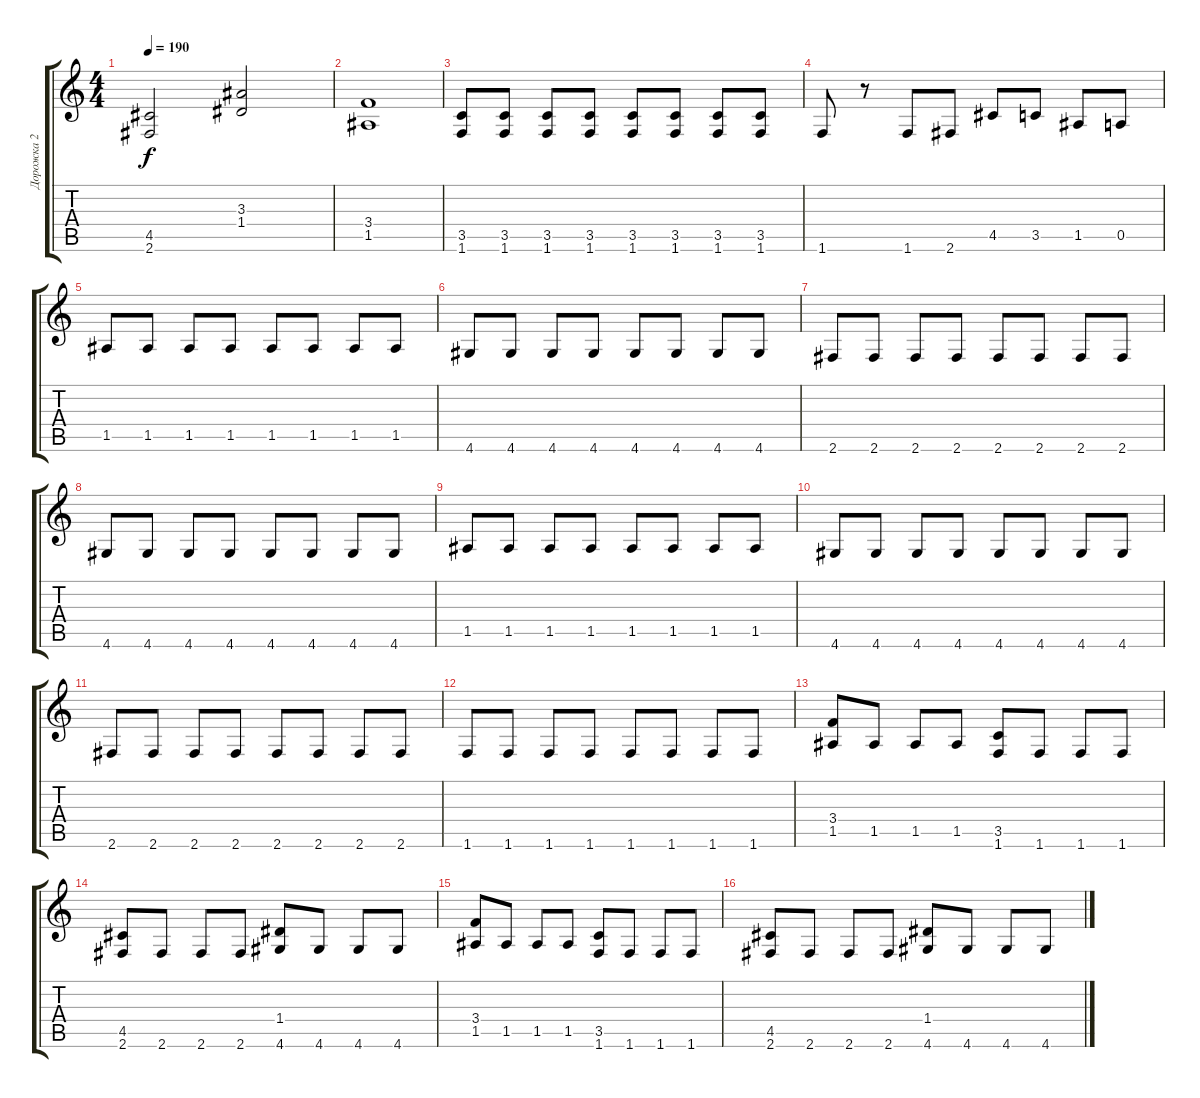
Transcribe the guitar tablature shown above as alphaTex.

\track ("Дорожка 2" "Дорожка 2") {instrument distortionguitar}
\staff {score tabs}
\tuning (E4 B3 G3 D3 A2 E2) {hide}
\ts (4 4)
\tempo 190
\clef g2
\ks c
(4.5 2.6).2{dy f} (3.3 1.4).2 |
(3.4 1.5).1 |
(3.5 1.6).8 (3.5 1.6).8 (3.5 1.6).8 (3.5 1.6).8 (3.5 1.6).8 (3.5 1.6).8 (3.5 1.6).8 (3.5 1.6).8 |
1.6.8 r.8 1.6.8 2.6.8 4.5.8 3.5.8 1.5.8 0.5.8 |
1.5.8 1.5.8 1.5.8 1.5.8 1.5.8 1.5.8 1.5.8 1.5.8 |
4.6.8 4.6.8 4.6.8 4.6.8 4.6.8 4.6.8 4.6.8 4.6.8 |
2.6.8 2.6.8 2.6.8 2.6.8 2.6.8 2.6.8 2.6.8 2.6.8 |
4.6.8 4.6.8 4.6.8 4.6.8 4.6.8 4.6.8 4.6.8 4.6.8 |
1.5.8 1.5.8 1.5.8 1.5.8 1.5.8 1.5.8 1.5.8 1.5.8 |
4.6.8 4.6.8 4.6.8 4.6.8 4.6.8 4.6.8 4.6.8 4.6.8 |
2.6.8 2.6.8 2.6.8 2.6.8 2.6.8 2.6.8 2.6.8 2.6.8 |
1.6.8 1.6.8 1.6.8 1.6.8 1.6.8 1.6.8 1.6.8 1.6.8 |
(3.4 1.5).8 1.5.8 1.5.8 1.5.8 (3.5 1.6).8 1.6.8 1.6.8 1.6.8 |
(4.5 2.6).8 2.6.8 2.6.8 2.6.8 (1.4 4.6).8 4.6.8 4.6.8 4.6.8 |
(3.4 1.5).8 1.5.8 1.5.8 1.5.8 (3.5 1.6).8 1.6.8 1.6.8 1.6.8 |
(4.5 2.6).8 2.6.8 2.6.8 2.6.8 (1.4 4.6).8 4.6.8 4.6.8 4.6.8
